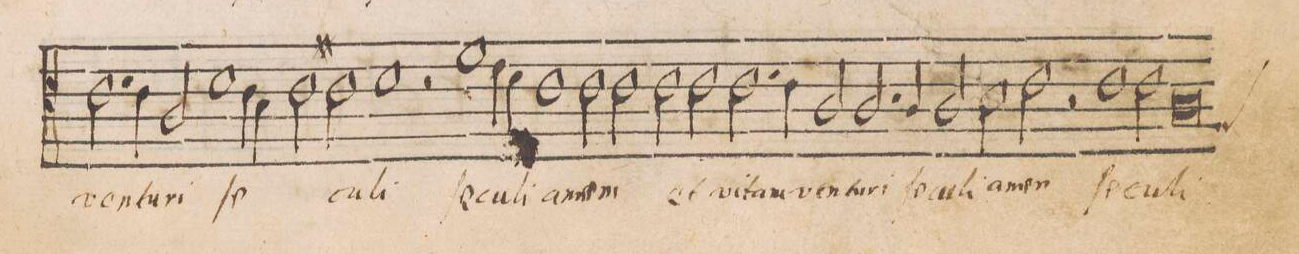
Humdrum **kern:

**kern	**text
*I"ALTVS	*
*clefC4	*
*k[]	*
*met(C|)	*
*M2/1	*
2.c\	ven-
4c\	-tu-
2A/	-ri
1d\	ſe-
=192-	=192-
4c\	.
4B\	.
2c#X\	.
2c#\	-cu-
=193-	=193-
1d	-li
2r	.
1f\	ſe-
=194-	=194-
4e\	-cu-
4d\	-li
1cny	a-
=195-	=195-
2c\	-men
2c\	et
2c\	vi-
2c\	-tam
=196-	=196-
2.c\	ven-
4c\	-tu-
2A/	-ri
2.A/	ſe-
=197-	=197-
4A/	-cu-
2A/	-li
2B\	a-
2c\	-men
=198-	=198-
2r	.
1c	ſe-
2c\	-cu-
=199-	=199-
*custos:F	*
0A	-li
=200-	=200-
*-	*-
